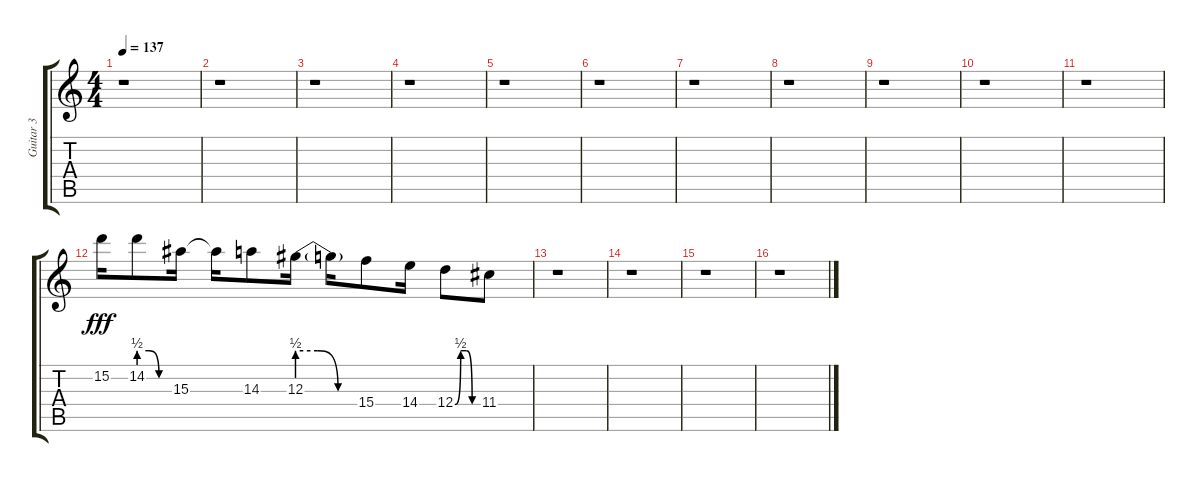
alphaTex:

\track ("Guitar 3" "Guitar 3") {instrument distortionguitar}
\staff {score tabs}
\tuning (E4 B3 G3 D3 A2 E2) {hide}
\ts (4 4)
\tempo 137
\clef g2
\ks c
r.1{dy fff} |
r.1 |
r.1 |
r.1 |
r.1 |
r.1 |
r.1 |
r.1 |
r.1 |
r.1 |
r.1 |
15.2.16 14.2{be (custom 0 2 20 2 40 0 60 0)}.8 15.3.16 15.3{t}.16 14.3.8 12.3{be (custom 0 2 20 2 40 0 60 0)}.16 12.3{t}.16 15.4.8 14.4.16 12.4{be (custom 0 0 15 2 30 2 45 0 60 0)}.8 11.4.8 |
r.1 |
r.1 |
r.1 |
r.1
